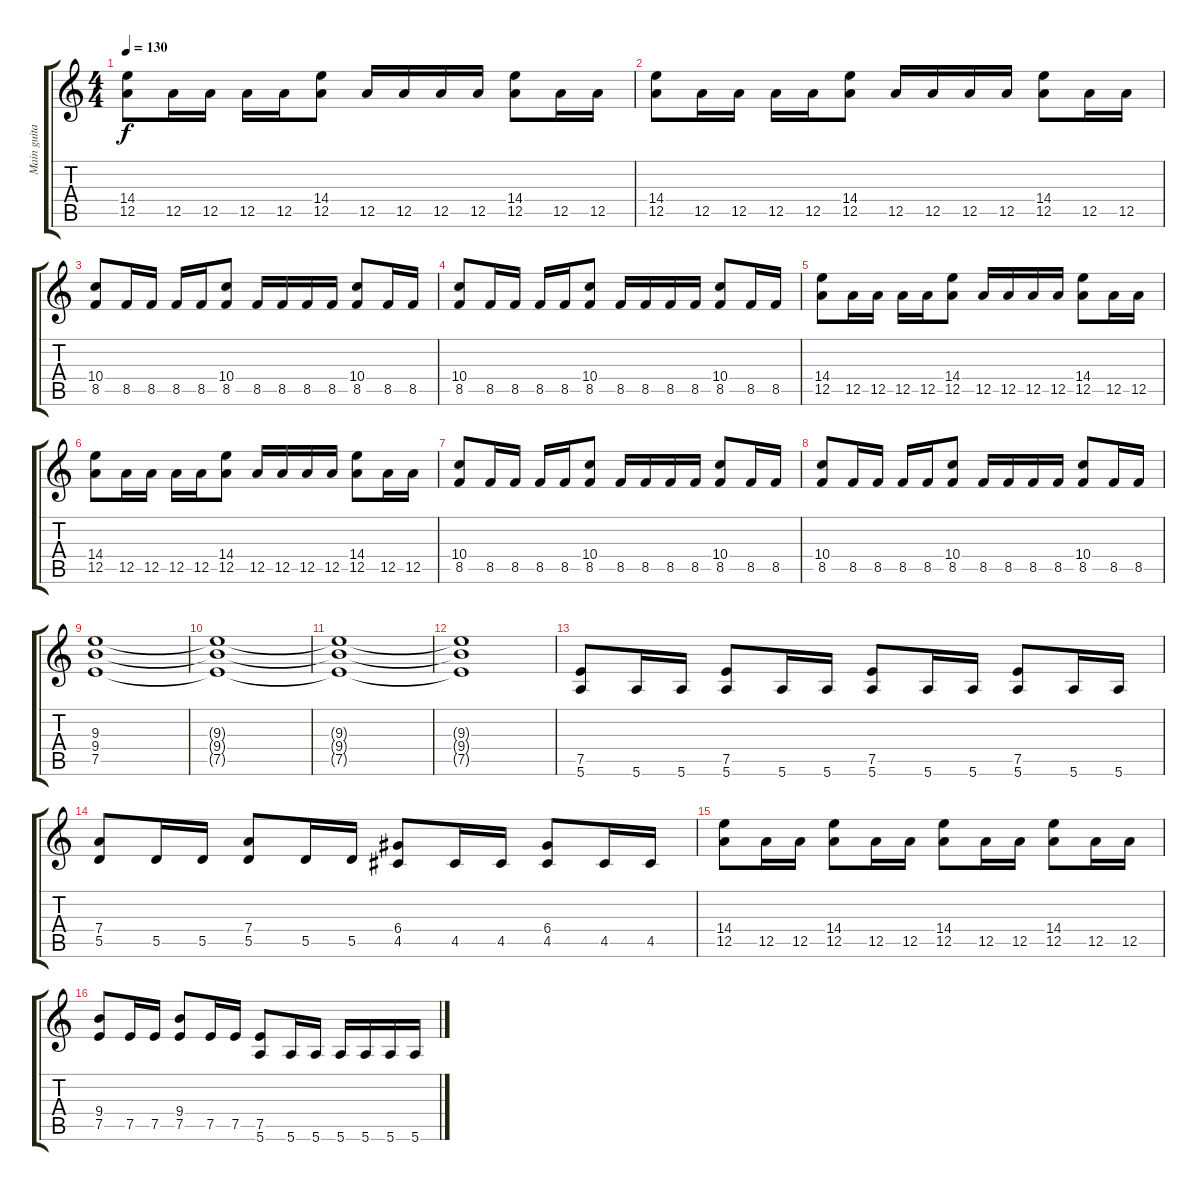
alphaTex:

\track ("Main guitar" "Main guita") {instrument distortionguitar}
\staff {score tabs}
\tuning (E4 B3 G3 D3 A2 E2) {hide}
\ts (4 4)
\tempo 130
\clef g2
\ks c
(14.4 12.5).8{dy f} 12.5.16 12.5.16 12.5.16 12.5.16 (14.4 12.5).8 12.5.16 12.5.16 12.5.16 12.5.16 (14.4 12.5).8 12.5.16 12.5.16 |
(14.4 12.5).8 12.5.16 12.5.16 12.5.16 12.5.16 (14.4 12.5).8 12.5.16 12.5.16 12.5.16 12.5.16 (14.4 12.5).8 12.5.16 12.5.16 |
(10.4 8.5).8 8.5.16 8.5.16 8.5.16 8.5.16 (10.4 8.5).8 8.5.16 8.5.16 8.5.16 8.5.16 (10.4 8.5).8 8.5.16 8.5.16 |
(10.4 8.5).8 8.5.16 8.5.16 8.5.16 8.5.16 (10.4 8.5).8 8.5.16 8.5.16 8.5.16 8.5.16 (10.4 8.5).8 8.5.16 8.5.16 |
(14.4 12.5).8 12.5.16 12.5.16 12.5.16 12.5.16 (14.4 12.5).8 12.5.16 12.5.16 12.5.16 12.5.16 (14.4 12.5).8 12.5.16 12.5.16 |
(14.4 12.5).8 12.5.16 12.5.16 12.5.16 12.5.16 (14.4 12.5).8 12.5.16 12.5.16 12.5.16 12.5.16 (14.4 12.5).8 12.5.16 12.5.16 |
(10.4 8.5).8 8.5.16 8.5.16 8.5.16 8.5.16 (10.4 8.5).8 8.5.16 8.5.16 8.5.16 8.5.16 (10.4 8.5).8 8.5.16 8.5.16 |
(10.4 8.5).8 8.5.16 8.5.16 8.5.16 8.5.16 (10.4 8.5).8 8.5.16 8.5.16 8.5.16 8.5.16 (10.4 8.5).8 8.5.16 8.5.16 |
(9.3 9.4 7.5).1 |
(9.3{t} 9.4{t} 7.5{t}).1 |
(9.3{t} 9.4{t} 7.5{t}).1 |
(9.3{t} 9.4{t} 7.5{t}).1 |
(7.5 5.6).8 5.6.16 5.6.16 (7.5 5.6).8 5.6.16 5.6.16 (7.5 5.6).8 5.6.16 5.6.16 (7.5 5.6).8 5.6.16 5.6.16 |
(7.4 5.5).8 5.5.16 5.5.16 (7.4 5.5).8 5.5.16 5.5.16 (6.4 4.5).8 4.5.16 4.5.16 (6.4 4.5).8 4.5.16 4.5.16 |
(14.4 12.5).8 12.5.16 12.5.16 (14.4 12.5).8 12.5.16 12.5.16 (14.4 12.5).8 12.5.16 12.5.16 (14.4 12.5).8 12.5.16 12.5.16 |
(9.4 7.5).8 7.5.16 7.5.16 (9.4 7.5).8 7.5.16 7.5.16 (7.5 5.6).8 5.6.16 5.6.16 5.6.16 5.6.16 5.6.16 5.6.16
